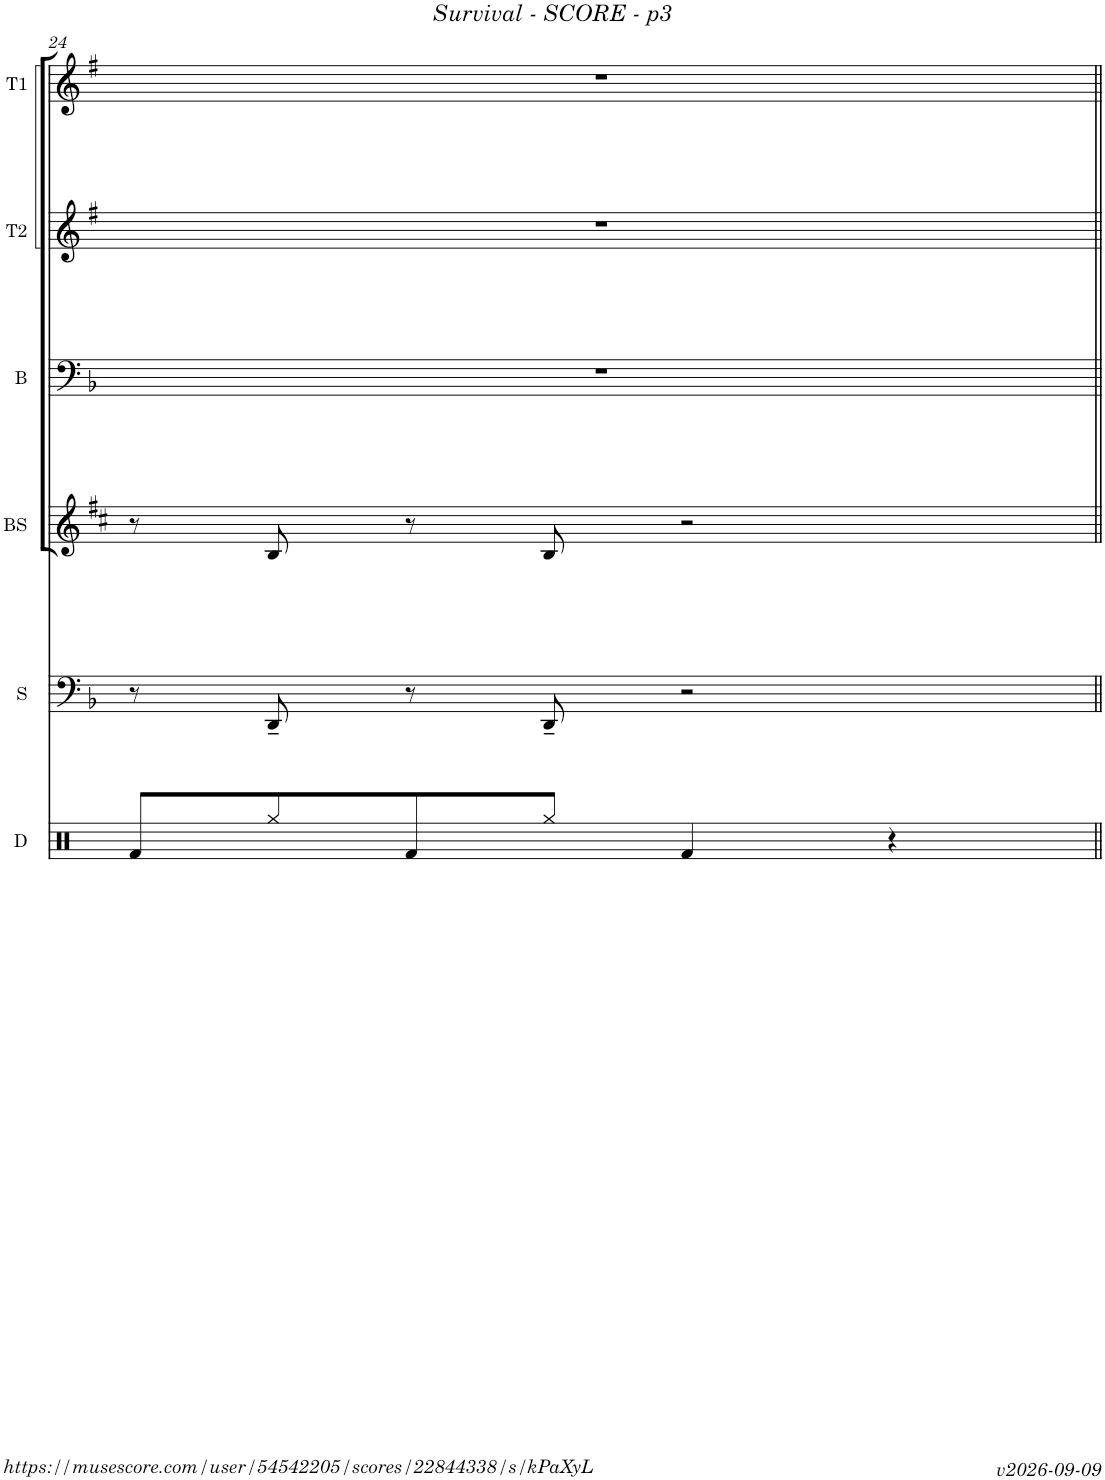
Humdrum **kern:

**kern	**kern	**kern	**kern	**kern	**kern
*part6	*part5	*part4	*part3	*part2	*part1
*staff6	*staff5	*staff4	*staff3	*staff2	*staff1
*I"Drums	*I"Sousa	*I"Bari Sax	*I"Trombone	*I"Trumpet 2	*I"Trumpet 1
*I'D	*I'S	*I'BS	*	*I'T2	*I'T1
!!LO:PB:g=z
*clefX	*clefF4	*clefG2	*clefF4	*clefG2	*clefG2
*	*	*Trd12c21	*	*Trd1c2	*Trd1c2
*k[]	*k[b-]	*k[f#c#]	*k[b-]	*k[f#]	*k[f#]
*M4/4	*M4/4	*M4/4	*M4/4	*M4/4	*M4/4
=24	=24	=24	=24	=24	=24
8Rf/L	8r	8r	1r	1r	1r
8Rgg/	8DD~/	8B/	.	.	.
8Rf/	8r	8r	.	.	.
8Rgg/J	8DD~/	8B/	.	.	.
4Rf/	2r	2r	.	.	.
4r	.	.	.	.	.
=||	=||	=||	=||	=||	=||
*-	*-	*-	*-	*-	*-
